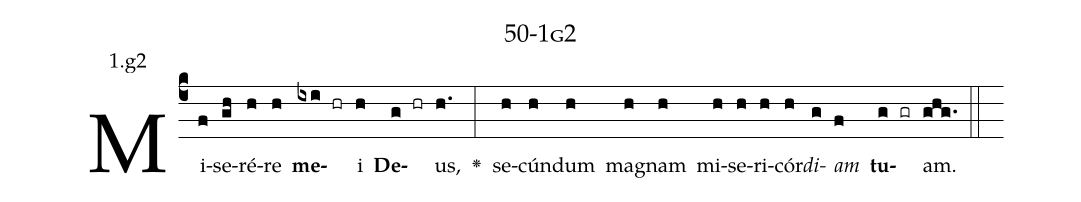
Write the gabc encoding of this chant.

name: 50-1g2;
annotation: 1.g2;
%%
(c4)Mi(f)se(gh)ré(h)re(h) <b>me</b>(ixi hr)i(h) <b>De</b>(g hr)us,(h.) <v>\greheightstar</v>(:) se(h)cún(h)dum(h) ma(h)gnam(h) mi(h)se(h)ri(h)cór(h)<i>di</i>(g)<i>am</i>(f) <b>tu</b>(g gr)am.(ghg.) (::)


%E(h) u(h) o(g) u(f) a(g) e.(ghg.) (::)
